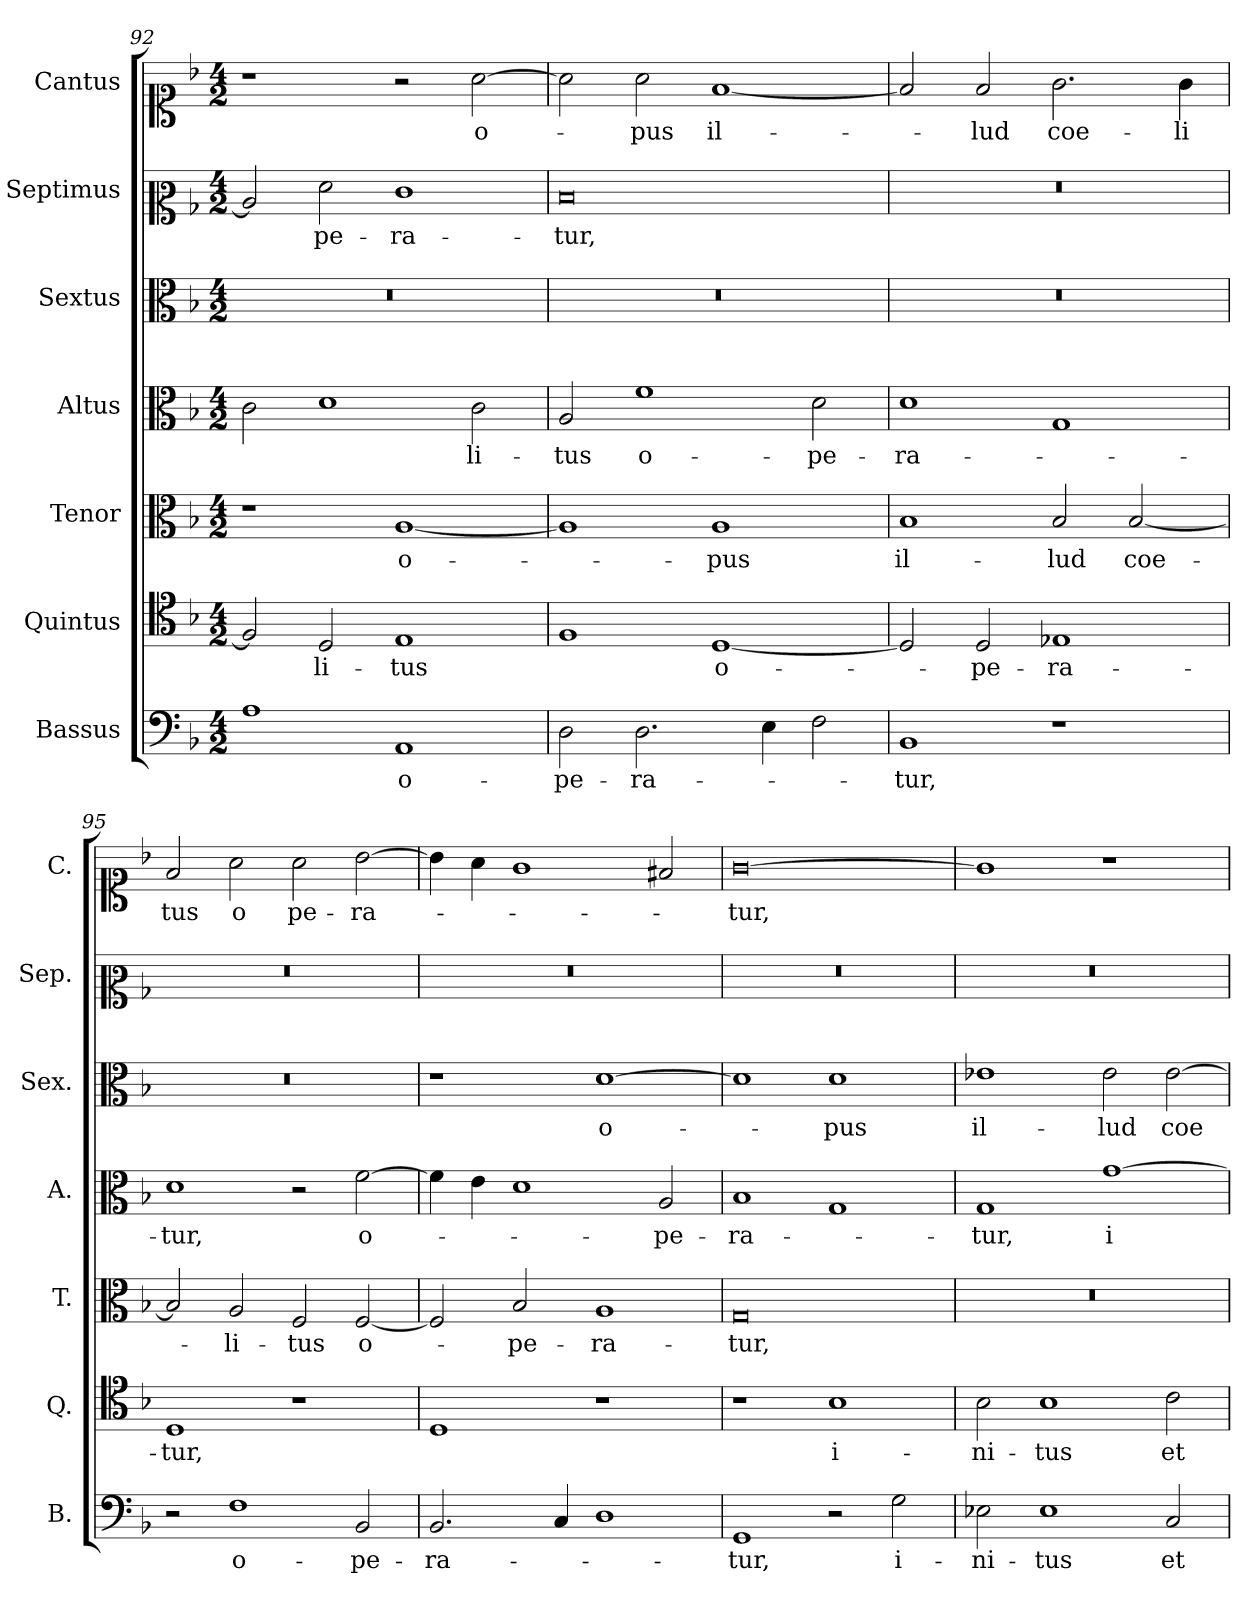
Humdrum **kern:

**kern	**text	**kern	**text	**kern	**text	**kern	**text	**kern	**text	**kern	**text	**kern	**text
*part7	*part7	*part6	*part6	*part5	*part5	*part4	*part4	*part3	*part3	*part2	*part2	*part1	*part1
*staff7	*staff7	*staff6	*staff6	*staff5	*staff5	*staff4	*staff4	*staff3	*staff3	*staff2	*staff2	*staff1	*staff1
*I"Bassus	*	*I"Quintus	*	*I"Tenor	*	*I"Altus	*	*I"Sextus	*	*I"Septimus	*	*I"Cantus	*
*I'B.	*	*I'Q.	*	*I'T.	*	*I'A.	*	*I'Sex.	*	*I'Sep.	*	*I'C.	*
*clefF4	*	*clefC4	*	*clefC3	*	*clefC3	*	*clefC3	*	*clefC2	*	*clefC1	*
*k[b-]	*	*k[b-]	*	*k[b-]	*	*k[b-]	*	*k[b-]	*	*k[b-]	*	*k[b-]	*
*F:	*	*F:	*	*F:	*	*F:	*	*F:	*	*F:	*	*F:	*
*M4/2	*	*M4/2	*	*M4/2	*	*M4/2	*	*M4/2	*	*M4/2	*	*M4/2	*
=92	=92	=92	=92	=92	=92	=92	=92	=92	=92	=92	=92	=92	=92
1A	.	2F/]	.	1r	.	2c\	.	0r	.	2c/]	.	1r	.
.	.	2D/	-li-	.	.	1d	.	.	.	2f\	-pe-	.	.
1AA	o-	1E	-tus	[1A	o-	.	.	.	.	1e	-ra-	2r	.
.	.	.	.	.	.	2c\	-li-	.	.	.	.	[2a\	o-
=93	=93	=93	=93	=93	=93	=93	=93	=93	=93	=93	=93	=93	=93
2D\	-pe-	1F	.	1A]	.	2A/	-tus	0r	.	0d	-tur,	2a\]	.
2.D\	-ra-	.	.	.	.	1f	o-	.	.	.	.	2a\	-pus
.	.	[1D	o-	1A	-pus	.	.	.	.	.	.	[1f	il-
4E\	.	.	.	.	.	.	.	.	.	.	.	.	.
2F\	.	.	.	.	.	2d\	-pe-	.	.	.	.	.	.
=94	=94	=94	=94	=94	=94	=94	=94	=94	=94	=94	=94	=94	=94
1BB-	-tur,	2D/]	.	1B-	il-	1d	-ra-	0r	.	0r	.	2f/]	.
.	.	2D/	-pe-	.	.	.	.	.	.	.	.	2f/	-lud
1r	.	1E-X	-ra-	2B-/	-lud	1G	.	.	.	.	.	2.g\	coe-
.	.	.	.	[2B-/	coe-	.	.	.	.	.	.	.	.
.	.	.	.	.	.	.	.	.	.	.	.	4g\	-li
=95	=95	=95	=95	=95	=95	=95	=95	=95	=95	=95	=95	=95	=95
2r	.	1D	-tur,	2B-/]	.	1d	-tur,	0r	.	0r	.	2f/	tus
1F	o-	.	.	2A/	-li-	.	.	.	.	.	.	2a\	o
.	.	1r	.	2F/	-tus	2r	.	.	.	.	.	2a\	pe-
2BB-/	-pe-	.	.	[2F/	o-	[2f\	o-	.	.	.	.	[2b-\	-ra-
=96	=96	=96	=96	=96	=96	=96	=96	=96	=96	=96	=96	=96	=96
2.BB-/	-ra-	1D	.	2F/]	.	4f\]	.	1r	.	0r	.	4b-\]	.
.	.	.	.	.	.	4e\	.	.	.	.	.	4a\	.
.	.	.	.	2B-/	-pe-	1d	.	.	.	.	.	1g	.
4C/	.	.	.	.	.	.	.	.	.	.	.	.	.
1D	.	1r	.	1A	-ra-	.	.	[1d	o-	.	.	.	.
.	.	.	.	.	.	2A/	pe-	.	.	.	.	2f#X/	.
=97	=97	=97	=97	=97	=97	=97	=97	=97	=97	=97	=97	=97	=97
1GG	-tur,	1r	.	0G	-tur,	1B-	-ra-	1d]	.	0r	.	[0g	-tur,
2r	.	1B-	i-	.	.	1G	.	1d	-pus	.	.	.	.
2G\	i-	.	.	.	.	.	.	.	.	.	.	.	.
!!LO:PB:g=z
=98	=98	=98	=98	=98	=98	=98	=98	=98	=98	=98	=98	=98	=98
2E-X\	-ni-	2B-\	-ni-	0r	.	1G	-tur,	1e-X	il-	0r	.	1g]	.
1E-	-tus	1B-	-tus	.	.	.	.	.	.	.	.	.	.
.	.	.	.	.	.	[1g	i-	2e-\	-lud	.	.	1r	.
2C/	et	2c\	et	.	.	.	.	[2e-\	coe-	.	.	.	.
=	=	=	=	=	=	=	=	=	=	=	=	=	=
*-	*-	*-	*-	*-	*-	*-	*-	*-	*-	*-	*-	*-	*-
